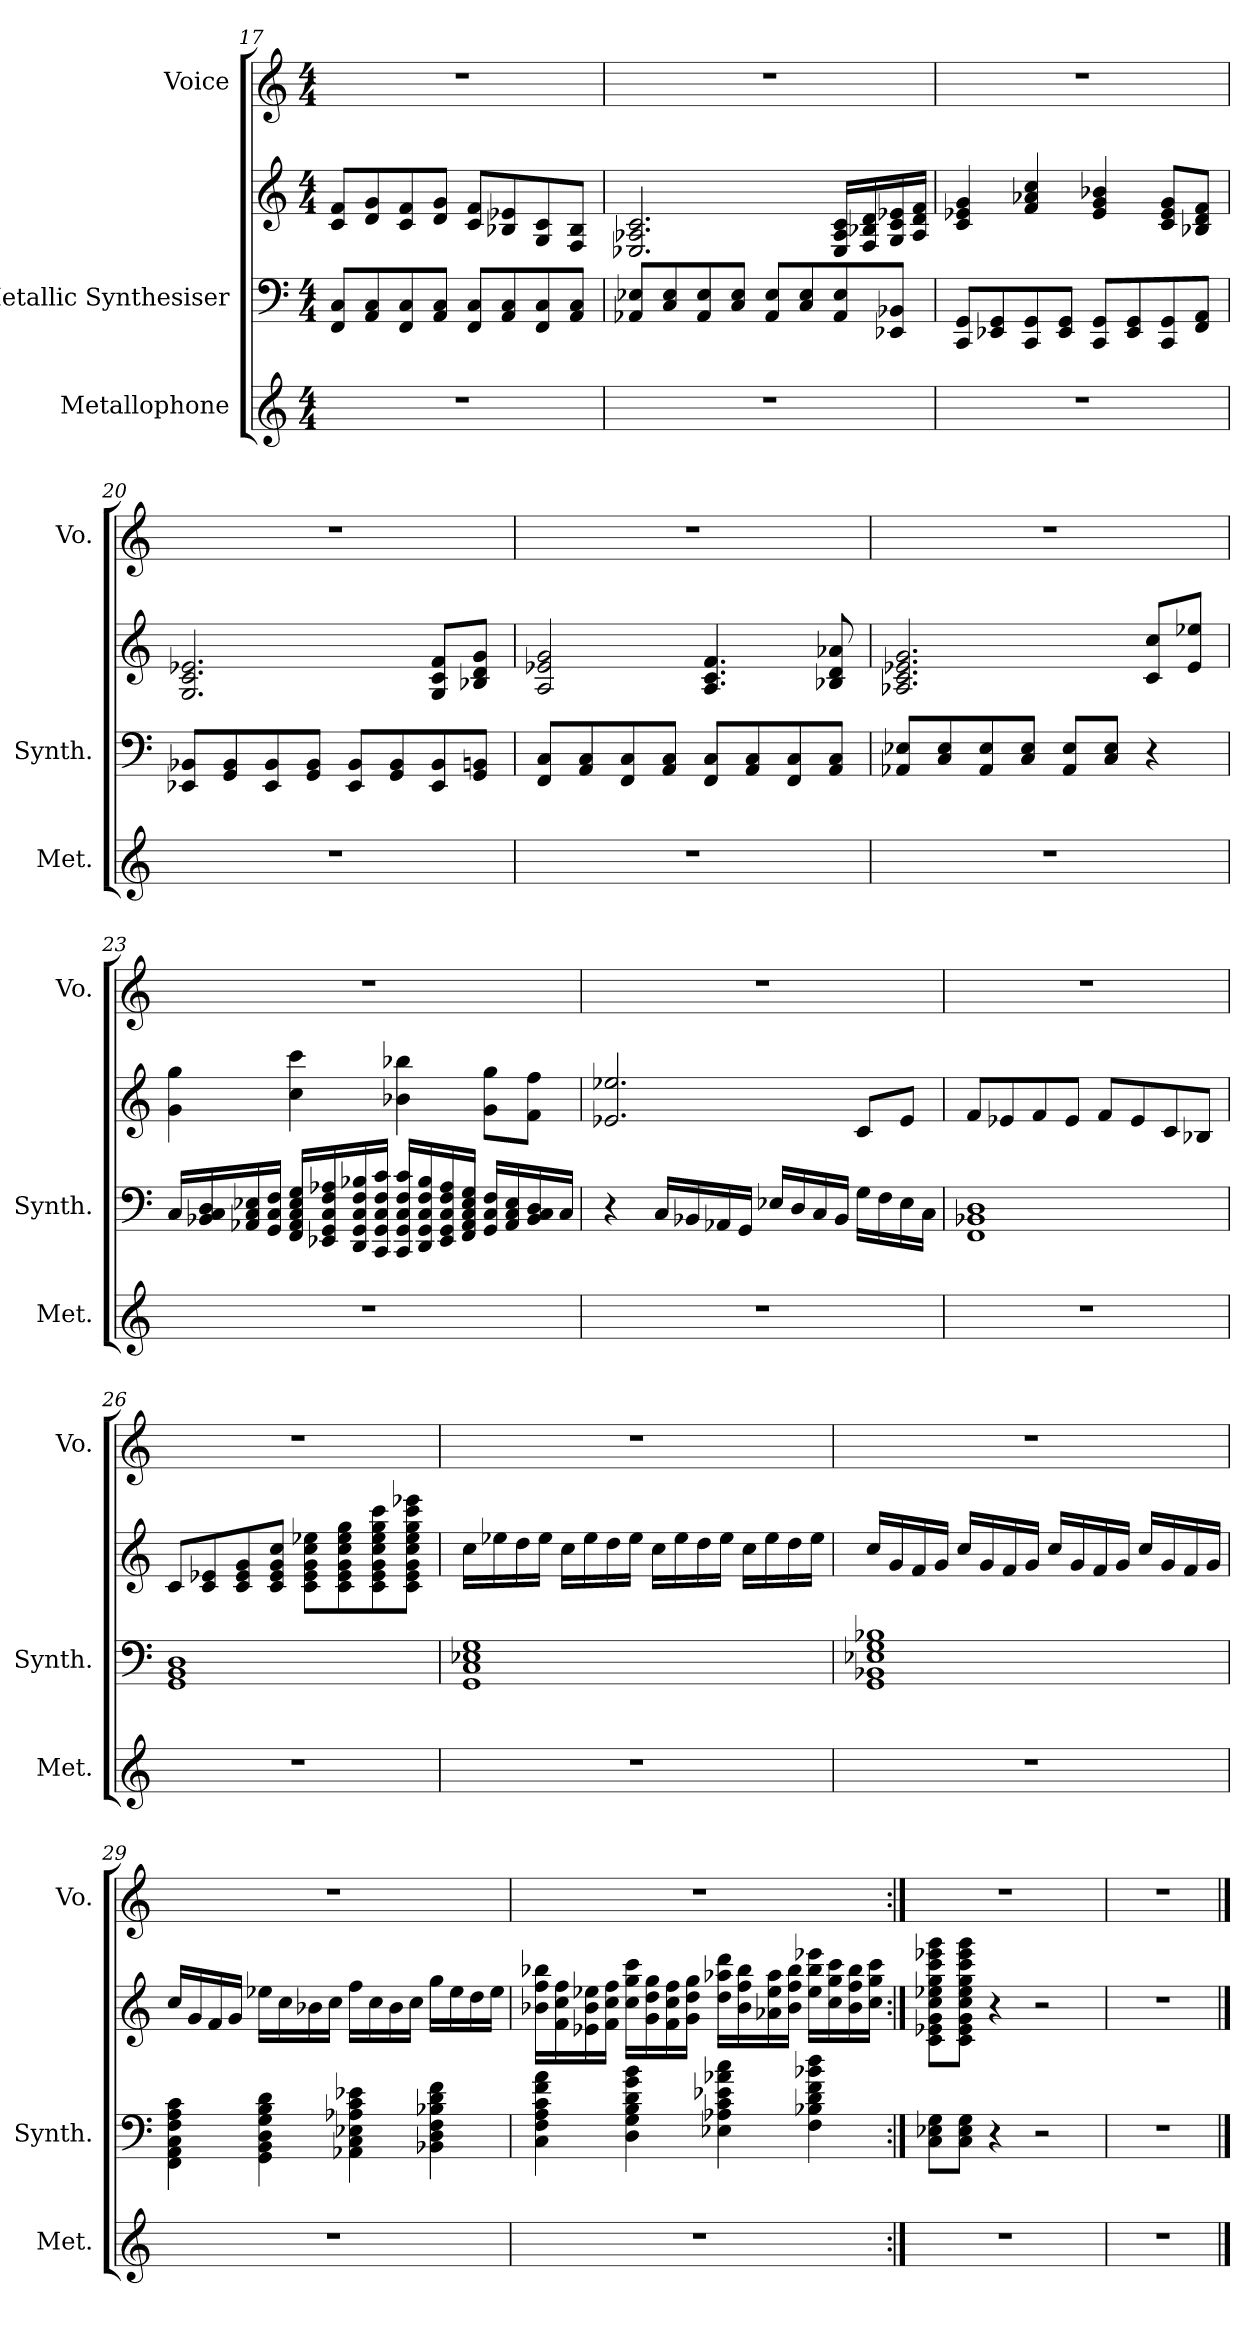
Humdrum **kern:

**kern	**kern	**kern	**kern
*part3	*part2	*part2	*part1
*staff4	*staff3	*staff2	*staff1
*I"Metallophone	*I"Metallic Synthesiser	*	*I"Voice
*I'Met.	*I'Synth.	*	*I'Vo.
!!LO:LB:g=z
*clefG2	*clefF4	*clefG2	*clefG2
*k[]	*k[]	*k[]	*k[]
*M4/4	*M4/4	*M4/4	*M4/4
=17	=17	=17	=17
1r	8FF/ 8C/L	8c/ 8f/L	1r
.	8AA/ 8C/	8d/ 8g/	.
.	8FF/ 8C/	8c/ 8f/	.
.	8AA/ 8C/J	8d/ 8g/J	.
.	8FF/ 8C/L	8c/ 8f/L	.
.	8AA/ 8C/	8B-X/ 8e-X/	.
.	8FF/ 8C/	8G/ 8c/	.
.	8AA/ 8C/J	8F/ 8B-/J	.
=18	=18	=18	=18
1r	8AA-X/ 8E-X/L	2.E-X/ 2.A-X/ 2.c/	1r
.	8C/ 8E-/	.	.
.	8AA-/ 8E-/	.	.
.	8C/ 8E-/J	.	.
.	8AA-/ 8E-/L	.	.
.	8C/ 8E-/	.	.
.	8AA-/ 8E-/	16E-/ 16A-/ 16c/LL	.
.	.	16F/ 16B-X/ 16d/	.
.	8EE-X/ 8BB-X/J	16G/ 16c/ 16e-X/	.
.	.	16A-/ 16d/ 16f/JJ	.
=19	=19	=19	=19
1r	8CC/ 8GG/L	4c/ 4e-X/ 4g/	1r
.	8EE-X/ 8GG/	.	.
.	8CC/ 8GG/	4f/ 4a-X/ 4cc/	.
.	8EE-/ 8GG/J	.	.
.	8CC/ 8GG/L	4e-/ 4g/ 4b-X/	.
.	8EE-/ 8GG/	.	.
.	8CC/ 8GG/	8c/ 8e-/ 8g/L	.
.	8FF/ 8AA/J	8B-X/ 8d/ 8f/J	.
=20	=20	=20	=20
1r	8EE-X/ 8BB-X/L	2.G/ 2.c/ 2.e-X/	1r
.	8GG/ 8BB-/	.	.
.	8EE-/ 8BB-/	.	.
.	8GG/ 8BB-/J	.	.
.	8EE-/ 8BB-/L	.	.
.	8GG/ 8BB-/	.	.
.	8EE-/ 8BB-/	8G/ 8c/ 8f/L	.
.	8GG/ 8BBn/J	8B-X/ 8d/ 8g/J	.
!!LO:LB:g=z
=21	=21	=21	=21
1r	8FF/ 8C/L	2A/ 2e-X/ 2g/	1r
.	8AA/ 8C/	.	.
.	8FF/ 8C/	.	.
.	8AA/ 8C/J	.	.
.	8FF/ 8C/L	4.A/ 4.c/ 4.f/	.
.	8AA/ 8C/	.	.
.	8FF/ 8C/	.	.
.	8AA/ 8C/J	8B-X/ 8d/ 8a-X/	.
=22	=22	=22	=22
1r	8AA-X/ 8E-X/L	2.A-X/ 2.c/ 2.e-X/ 2.g/	1r
.	8C/ 8E-/	.	.
.	8AA-/ 8E-/	.	.
.	8C/ 8E-/J	.	.
.	8AA-/ 8E-/L	.	.
.	8C/ 8E-/J	.	.
.	4r	8c/ 8cc/L	.
.	.	8e-/ 8ee-X/J	.
=23	=23	=23	=23
1r	16C/LL	4g\ 4gg\	1r
.	16BB-X/ 16C/ 16D/	.	.
.	16AA-X/ 16C/ 16E-X/	.	.
.	16GG/ 16C/ 16F/JJ	.	.
.	16FF/ 16AA-/ 16C/ 16E-/ 16G/LL	4cc\ 4ccc\	.
.	16EE-X/ 16GG/ 16C/ 16F/ 16A-X/	.	.
.	16DD/ 16GG/ 16C/ 16F/ 16B-X/	.	.
.	16CC/ 16GG/ 16C/ 16F/ 16c/JJ	.	.
.	16CC/ 16GG/ 16C/ 16F/ 16c/LL	4b-X\ 4bb-X\	.
.	16DD/ 16GG/ 16C/ 16F/ 16B-/	.	.
.	16EE-/ 16GG/ 16C/ 16F/ 16A-/	.	.
.	16FF/ 16AA-/ 16C/ 16E-/ 16G/JJ	.	.
.	16GG/ 16C/ 16F/LL	8g\ 8gg\L	.
.	16AA-/ 16C/ 16E-/	.	.
.	16BB-/ 16C/ 16D/	8f\ 8ff\J	.
.	16C/JJ	.	.
!!LO:PB:g=z
=24	=24	=24	=24
1r	4r	2.e-X/ 2.ee-X/	1r
.	16C/LL	.	.
.	16BB-X/	.	.
.	16AA-X/	.	.
.	16GG/JJ	.	.
.	16E-X/LL	.	.
.	16D/	.	.
.	16C/	.	.
.	16BB-/JJ	.	.
.	16G\LL	8c/L	.
.	16F\	.	.
.	16E-\	8e-/J	.
.	16C\JJ	.	.
=25	=25	=25	=25
1r	1FF 1BB-X 1D	8f/L	1r
.	.	8e-X/	.
.	.	8f/	.
.	.	8e-/J	.
.	.	8f/L	.
.	.	8e-/	.
.	.	8c/	.
.	.	8B-X/J	.
=26	=26	=26	=26
1r	1GG 1BB 1D	8c/L	1r
.	.	8c/ 8e-X/	.
.	.	8c/ 8e-/ 8g/	.
.	.	8c/ 8e-/ 8g/ 8cc/J	.
.	.	8c\ 8e-\ 8g\ 8cc\ 8ee-X\L	.
.	.	8c\ 8e-\ 8g\ 8cc\ 8ee-\ 8gg\	.
.	.	8c\ 8e-\ 8g\ 8cc\ 8ee-\ 8gg\ 8ccc\	.
.	.	8c\ 8e-\ 8g\ 8cc\ 8ee-\ 8gg\ 8ccc\ 8eee-X\J	.
!!LO:LB:g=z
=27	=27	=27	=27
1r	1GG 1C 1E-X 1G	16cc\LL	1r
.	.	16ee-X\	.
.	.	16dd\	.
.	.	16ee-\JJ	.
.	.	16cc\LL	.
.	.	16ee-\	.
.	.	16dd\	.
.	.	16ee-\JJ	.
.	.	16cc\LL	.
.	.	16ee-\	.
.	.	16dd\	.
.	.	16ee-\JJ	.
.	.	16cc\LL	.
.	.	16ee-\	.
.	.	16dd\	.
.	.	16ee-\JJ	.
=28	=28	=28	=28
1r	1GG 1BB-X 1E-X 1G 1B-X	16cc/LL	1r
.	.	16g/	.
.	.	16f/	.
.	.	16g/JJ	.
.	.	16cc/LL	.
.	.	16g/	.
.	.	16f/	.
.	.	16g/JJ	.
.	.	16cc/LL	.
.	.	16g/	.
.	.	16f/	.
.	.	16g/JJ	.
.	.	16cc/LL	.
.	.	16g/	.
.	.	16f/	.
.	.	16g/JJ	.
!!LO:LB:g=z
=29	=29	=29	=29
1r	4FF\ 4AA\ 4C\ 4F\ 4A\ 4c\	16cc/LL	1r
.	.	16g/	.
.	.	16f/	.
.	.	16g/JJ	.
.	4GG\ 4BB\ 4D\ 4G\ 4B\ 4d\	16ee-X\LL	.
.	.	16cc\	.
.	.	16b-X\	.
.	.	16cc\JJ	.
.	4AA-X\ 4C\ 4E-X\ 4A-X\ 4c\ 4e-X\	16ff\LL	.
.	.	16cc\	.
.	.	16b-\	.
.	.	16cc\JJ	.
.	4BB-X\ 4D\ 4F\ 4B-X\ 4d\ 4f\	16gg\LL	.
.	.	16ee-\	.
.	.	16dd\	.
.	.	16ee-\JJ	.
=30	=30	=30	=30
1r	4C\ 4F\ 4A\ 4c\ 4f\ 4a\	16b-X\ 16ff\ 16bb-X\LL	1r
.	.	16f\ 16cc\ 16ff\	.
.	.	16e-X\ 16b-\ 16ee-X\	.
.	.	16f\ 16cc\ 16ff\JJ	.
.	4D\ 4G\ 4B\ 4d\ 4g\ 4b\	16cc\ 16gg\ 16ccc\LL	.
.	.	16g\ 16dd\ 16gg\	.
.	.	16f\ 16cc\ 16ff\	.
.	.	16g\ 16dd\ 16gg\JJ	.
.	4E-X\ 4A-X\ 4c\ 4e-X\ 4a-X\ 4cc\	16dd\ 16aa-X\ 16ddd\LL	.
.	.	16b-\ 16ff\ 16bb-\	.
.	.	16a-X\ 16ee-\ 16aa-\	.
.	.	16b-\ 16ff\ 16bb-\JJ	.
.	4F\ 4B-X\ 4d\ 4f\ 4b-X\ 4dd\	16ee-\ 16bb-\ 16eee-X\LL	.
.	.	16cc\ 16gg\ 16ccc\	.
.	.	16b-\ 16ff\ 16bb-\	.
.	.	16cc\ 16gg\ 16ccc\JJ	.
=31:|!	=31:|!	=31:|!	=31:|!
1r	8C\ 8E-X\ 8G\L	8c\ 8e-X\ 8g\ 8cc\ 8ee-X\ 8gg\ 8ccc\ 8eee-X\ 8ggg\L	1r
.	8C\ 8E-\ 8G\J	8c\ 8e-\ 8g\ 8cc\ 8ee-\ 8gg\ 8ccc\ 8eee-\ 8ggg\J	.
.	4r	4r	.
.	2r	2r	.
=32	=32	=32	=32
1r	1r	1r	1r
==	==	==	==
*-	*-	*-	*-
